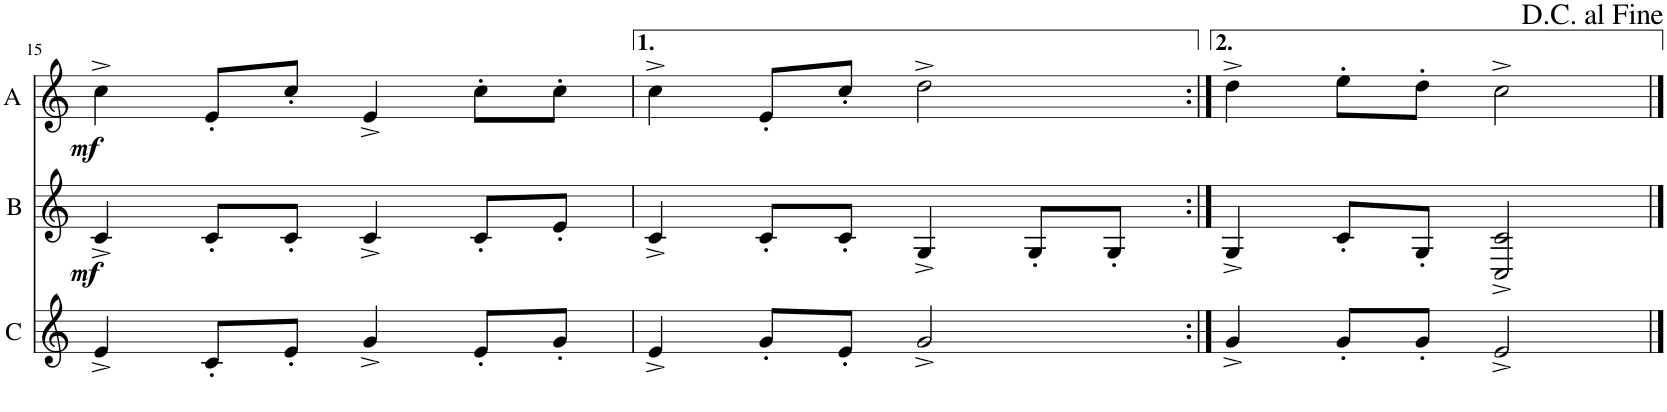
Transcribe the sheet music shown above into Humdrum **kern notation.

**kern	**kern	**dynam	**kern	**dynam
*part3	*part2	*part2	*part1	*part1
*staff3	*staff2	*staff2	*staff1	*staff1
*I"Cor C	*I"Cor B	*	*I"Cor A	*
*I'C	*I'B	*	*I'A	*
!!LO:PB:g=z
*clefG2	*clefG2	*	*clefG2	*
*Trd4c7	*Trd4c7	*	*Trd4c7	*
*k[]	*k[]	*	*k[]	*
*M4/4	*M4/4	*	*M4/4	*
=15	=15	=15	=15	=15
!	!	!LO:DY:b	!	!LO:DY:b
4e^/	4c^/	mf	4cc^\	mf
8c'/L	8c'/L	.	8e'/L	.
8e'/J	8c'/J	.	8cc'/J	.
4g^/	4c^/	.	4e^/	.
8e'/L	8c'/L	.	8cc'\L	.
8g'/J	8e'/J	.	8cc'\J	.
=16	=16	=16	=16	=16
4e^/	4c^/	.	4cc^\	.
8g'/L	8c'/L	.	8e'/L	.
8e'/J	8c'/J	.	8cc'/J	.
2g^/	4G^/	.	2dd^\	.
.	8G'/L	.	.	.
.	8G'/J	.	.	.
=17:|!	=17:|!	=17:|!	=17:|!	=17:|!
4g^/	4G^/	.	4dd^\	.
8g'/L	8c'/L	.	8ee'\L	.
8g'/J	8G'/J	.	8dd'\J	.
2e^/	2C/^ 2c/^	.	2cc^\	.
==	==	==	==	==
*-	*-	*-	*-	*-
